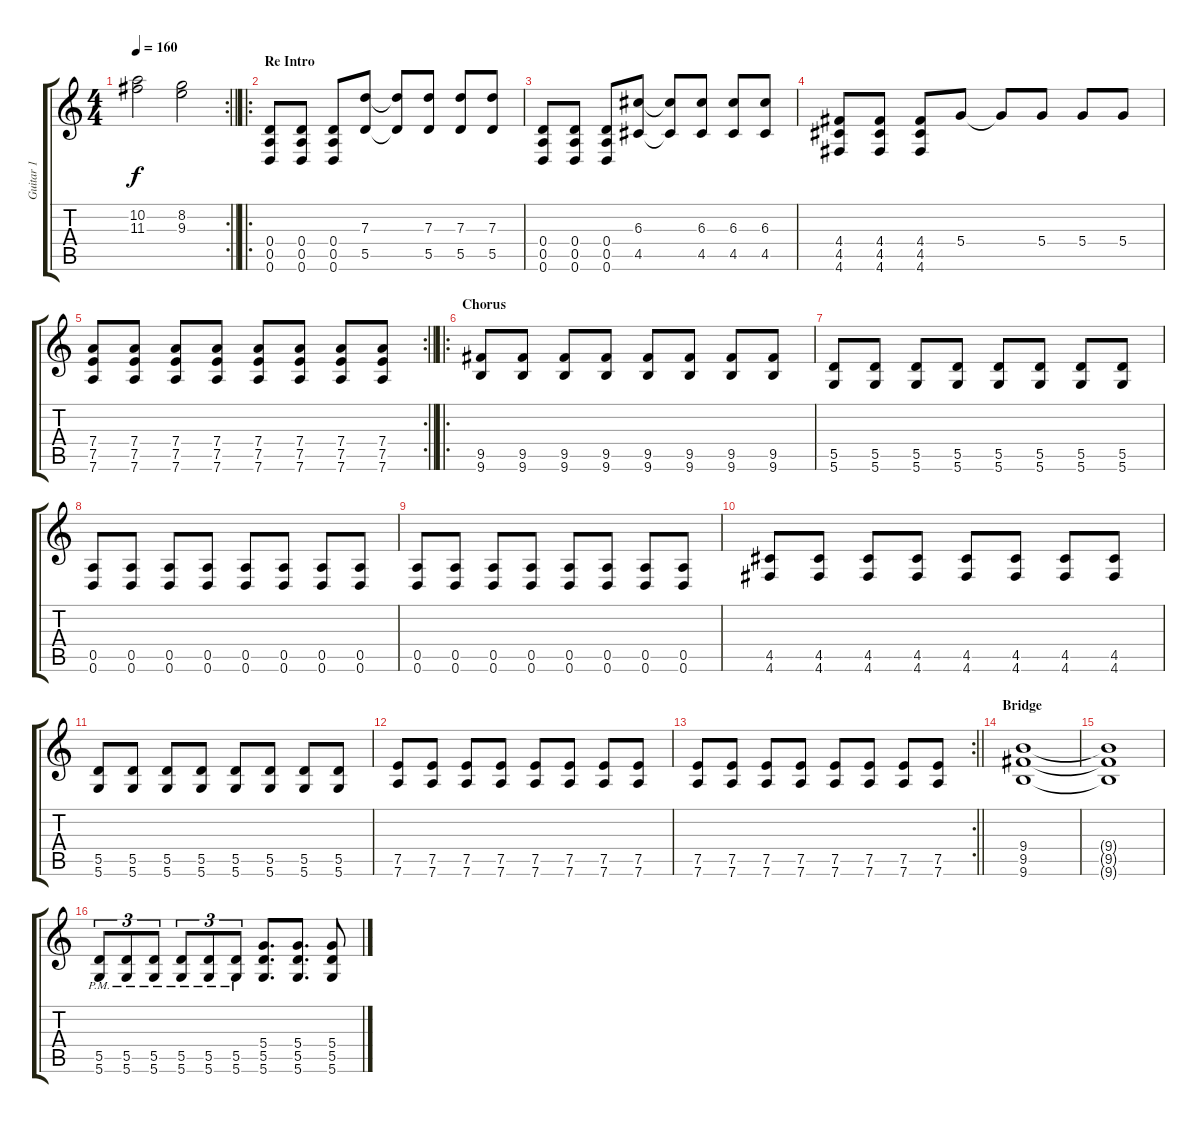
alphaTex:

\track ("Guitar 1" "Guitar 1") {instrument distortionguitar}
\staff {score tabs}
\tuning (E4 B3 G3 D3 A2 D2) {hide}
\rc 2
\ts (4 4)
\tempo 160
\clef g2
\barLineRight lightlight
\ks c
(10.2 11.3).2{dy f} (8.2 9.3).2 |
\ro
\section ("" "Re Intro")
(0.4 0.5 0.6).8 (0.4 0.5 0.6).8 (0.4 0.5 0.6).8 (7.3 5.5).8 (7.3{t} 5.5{t}).8 (7.3 5.5).8 (7.3 5.5).8 (7.3 5.5).8 |
(0.4 0.5 0.6).8 (0.4 0.5 0.6).8 (0.4 0.5 0.6).8 (6.3 4.5).8 (6.3{t} 4.5{t}).8 (6.3 4.5).8 (6.3 4.5).8 (6.3 4.5).8 |
(4.4 4.5 4.6).8 (4.4 4.5 4.6).8 (4.4 4.5 4.6).8 5.4.8 5.4{t}.8 5.4.8 5.4.8 5.4.8 |
\rc 2
\barLineRight lightlight
(7.4 7.5 7.6).8 (7.4 7.5 7.6).8 (7.4 7.5 7.6).8 (7.4 7.5 7.6).8 (7.4 7.5 7.6).8 (7.4 7.5 7.6).8 (7.4 7.5 7.6).8 (7.4 7.5 7.6).8 |
\ro
\section ("" "Chorus")
(9.5 9.6).8 (9.5 9.6).8 (9.5 9.6).8 (9.5 9.6).8 (9.5 9.6).8 (9.5 9.6).8 (9.5 9.6).8 (9.5 9.6).8 |
(5.5 5.6).8 (5.5 5.6).8 (5.5 5.6).8 (5.5 5.6).8 (5.5 5.6).8 (5.5 5.6).8 (5.5 5.6).8 (5.5 5.6).8 |
(0.5 0.6).8 (0.5 0.6).8 (0.5 0.6).8 (0.5 0.6).8 (0.5 0.6).8 (0.5 0.6).8 (0.5 0.6).8 (0.5 0.6).8 |
(0.5 0.6).8 (0.5 0.6).8 (0.5 0.6).8 (0.5 0.6).8 (0.5 0.6).8 (0.5 0.6).8 (0.5 0.6).8 (0.5 0.6).8 |
(4.5 4.6).8 (4.5 4.6).8 (4.5 4.6).8 (4.5 4.6).8 (4.5 4.6).8 (4.5 4.6).8 (4.5 4.6).8 (4.5 4.6).8 |
(5.5 5.6).8 (5.5 5.6).8 (5.5 5.6).8 (5.5 5.6).8 (5.5 5.6).8 (5.5 5.6).8 (5.5 5.6).8 (5.5 5.6).8 |
(7.5 7.6).8 (7.5 7.6).8 (7.5 7.6).8 (7.5 7.6).8 (7.5 7.6).8 (7.5 7.6).8 (7.5 7.6).8 (7.5 7.6).8 |
\rc 2
\barLineRight lightlight
(7.5 7.6).8 (7.5 7.6).8 (7.5 7.6).8 (7.5 7.6).8 (7.5 7.6).8 (7.5 7.6).8 (7.5 7.6).8 (7.5 7.6).8 |
\section ("" "Bridge")
(9.4 9.5 9.6).1 |
(9.4{t} 9.5{t} 9.6{t}).1 |
(5.5{pm} 5.6{pm}).8{tu (3 2)} (5.5{pm} 5.6{pm}).8{tu (3 2)} (5.5{pm} 5.6{pm}).8{tu (3 2)} (5.5{pm} 5.6{pm}).8{tu (3 2)} (5.5{pm} 5.6{pm}).8{tu (3 2)} (5.5{pm} 5.6{pm}).8{tu (3 2)} (5.4 5.5 5.6).8{d} (5.4 5.5 5.6).8{d} (5.4 5.5 5.6).8
